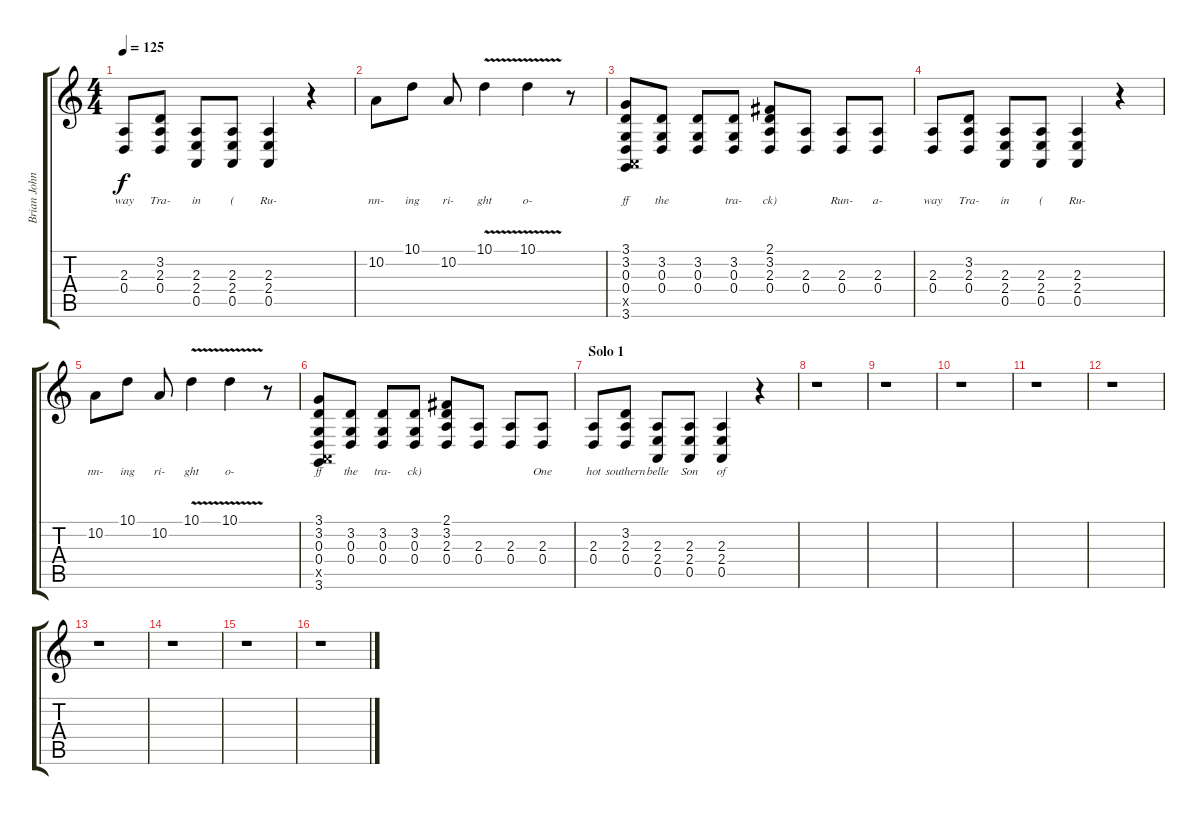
\track ("Brian Johnson" "Brian John") {instrument lead6voice}
\staff {score tabs}
\tuning (E4 B3 G3 D3 A2 E2) {hide}
\ts (4 4)
\tempo 125
\clef g2
\ks c
(2.3 0.4).8{lyrics (0 "way") lyrics (1 "") lyrics (2 "") lyrics (3 "") lyrics (4 "") dy f} (3.2 2.3 0.4).8{lyrics (0 "Tra-") lyrics (1 "") lyrics (2 "") lyrics (3 "") lyrics (4 "")} (2.3 2.4 0.5).8{lyrics (0 "in") lyrics (1 "") lyrics (2 "") lyrics (3 "") lyrics (4 "")} (2.3 2.4 0.5).8{lyrics (0 "(") lyrics (1 "") lyrics (2 "") lyrics (3 "") lyrics (4 "")} (2.3 2.4 0.5).4{lyrics (0 "Ru-") lyrics (1 "") lyrics (2 "") lyrics (3 "") lyrics (4 "")} r.4 |
10.2.8{lyrics (0 "nn-") lyrics (1 "") lyrics (2 "") lyrics (3 "") lyrics (4 "")} 10.1.8{lyrics (0 "ing") lyrics (1 "") lyrics (2 "") lyrics (3 "") lyrics (4 "")} 10.2.8{lyrics (0 "ri-") lyrics (1 "") lyrics (2 "") lyrics (3 "") lyrics (4 "")} 10.1{v}.4{lyrics (0 "ght") lyrics (1 "") lyrics (2 "") lyrics (3 "") lyrics (4 "")} 10.1{v}.4{lyrics (0 "o-") lyrics (1 "") lyrics (2 "") lyrics (3 "") lyrics (4 "")} r.8 |
(3.1 3.2 0.3 0.4 0.5{x} 3.6).8{lyrics (0 "ff") lyrics (1 "") lyrics (2 "") lyrics (3 "") lyrics (4 "")} (3.2 0.3 0.4).8{lyrics (0 "the") lyrics (1 "") lyrics (2 "") lyrics (3 "") lyrics (4 "")} (3.2 0.3 0.4).8{lyrics (0 "") lyrics (1 "") lyrics (2 "") lyrics (3 "") lyrics (4 "")} (3.2 0.3 0.4).8{lyrics (0 "tra-") lyrics (1 "") lyrics (2 "") lyrics (3 "") lyrics (4 "")} (2.1 3.2 2.3 0.4).8{lyrics (0 "ck)") lyrics (1 "") lyrics (2 "") lyrics (3 "") lyrics (4 "")} (2.3 0.4).8{lyrics (0 "") lyrics (1 "") lyrics (2 "") lyrics (3 "") lyrics (4 "")} (2.3 0.4).8{lyrics (0 "Run-") lyrics (1 "") lyrics (2 "") lyrics (3 "") lyrics (4 "")} (2.3 0.4).8{lyrics (0 "a-") lyrics (1 "") lyrics (2 "") lyrics (3 "") lyrics (4 "")} |
(2.3 0.4).8{lyrics (0 "way") lyrics (1 "") lyrics (2 "") lyrics (3 "") lyrics (4 "")} (3.2 2.3 0.4).8{lyrics (0 "Tra-") lyrics (1 "") lyrics (2 "") lyrics (3 "") lyrics (4 "")} (2.3 2.4 0.5).8{lyrics (0 "in") lyrics (1 "") lyrics (2 "") lyrics (3 "") lyrics (4 "")} (2.3 2.4 0.5).8{lyrics (0 "(") lyrics (1 "") lyrics (2 "") lyrics (3 "") lyrics (4 "")} (2.3 2.4 0.5).4{lyrics (0 "Ru-") lyrics (1 "") lyrics (2 "") lyrics (3 "") lyrics (4 "")} r.4 |
10.2.8{lyrics (0 "nn-") lyrics (1 "") lyrics (2 "") lyrics (3 "") lyrics (4 "")} 10.1.8{lyrics (0 "ing") lyrics (1 "") lyrics (2 "") lyrics (3 "") lyrics (4 "")} 10.2.8{lyrics (0 "ri-") lyrics (1 "") lyrics (2 "") lyrics (3 "") lyrics (4 "")} 10.1{v}.4{lyrics (0 "ght") lyrics (1 "") lyrics (2 "") lyrics (3 "") lyrics (4 "")} 10.1{v}.4{lyrics (0 "o-") lyrics (1 "") lyrics (2 "") lyrics (3 "") lyrics (4 "")} r.8 |
(3.1 3.2 0.3 0.4 0.5{x} 3.6).8{lyrics (0 "ff") lyrics (1 "") lyrics (2 "") lyrics (3 "") lyrics (4 "")} (3.2 0.3 0.4).8{lyrics (0 "the") lyrics (1 "") lyrics (2 "") lyrics (3 "") lyrics (4 "")} (3.2 0.3 0.4).8{lyrics (0 "tra-") lyrics (1 "") lyrics (2 "") lyrics (3 "") lyrics (4 "")} (3.2 0.3 0.4).8{lyrics (0 "ck)") lyrics (1 "") lyrics (2 "") lyrics (3 "") lyrics (4 "")} (2.1 3.2 2.3 0.4).8{lyrics (0 "") lyrics (1 "") lyrics (2 "") lyrics (3 "") lyrics (4 "")} (2.3 0.4).8{lyrics (0 "") lyrics (1 "") lyrics (2 "") lyrics (3 "") lyrics (4 "")} (2.3 0.4).8{lyrics (0 "") lyrics (1 "") lyrics (2 "") lyrics (3 "") lyrics (4 "")} (2.3 0.4).8{lyrics (0 "One") lyrics (1 "") lyrics (2 "") lyrics (3 "") lyrics (4 "")} |
\section ("" "Solo 1")
(2.3 0.4).8{lyrics (0 "hot") lyrics (1 "") lyrics (2 "") lyrics (3 "") lyrics (4 "")} (3.2 2.3 0.4).8{lyrics (0 "southern") lyrics (1 "") lyrics (2 "") lyrics (3 "") lyrics (4 "")} (2.3 2.4 0.5).8{lyrics (0 "belle") lyrics (1 "") lyrics (2 "") lyrics (3 "") lyrics (4 "")} (2.3 2.4 0.5).8{lyrics (0 "Son") lyrics (1 "") lyrics (2 "") lyrics (3 "") lyrics (4 "")} (2.3 2.4 0.5).4{lyrics (0 "of") lyrics (1 "") lyrics (2 "") lyrics (3 "") lyrics (4 "")} r.4 |
r.1 |
r.1 |
r.1 |
r.1 |
r.1 |
r.1 |
r.1 |
r.1 |
r.1
